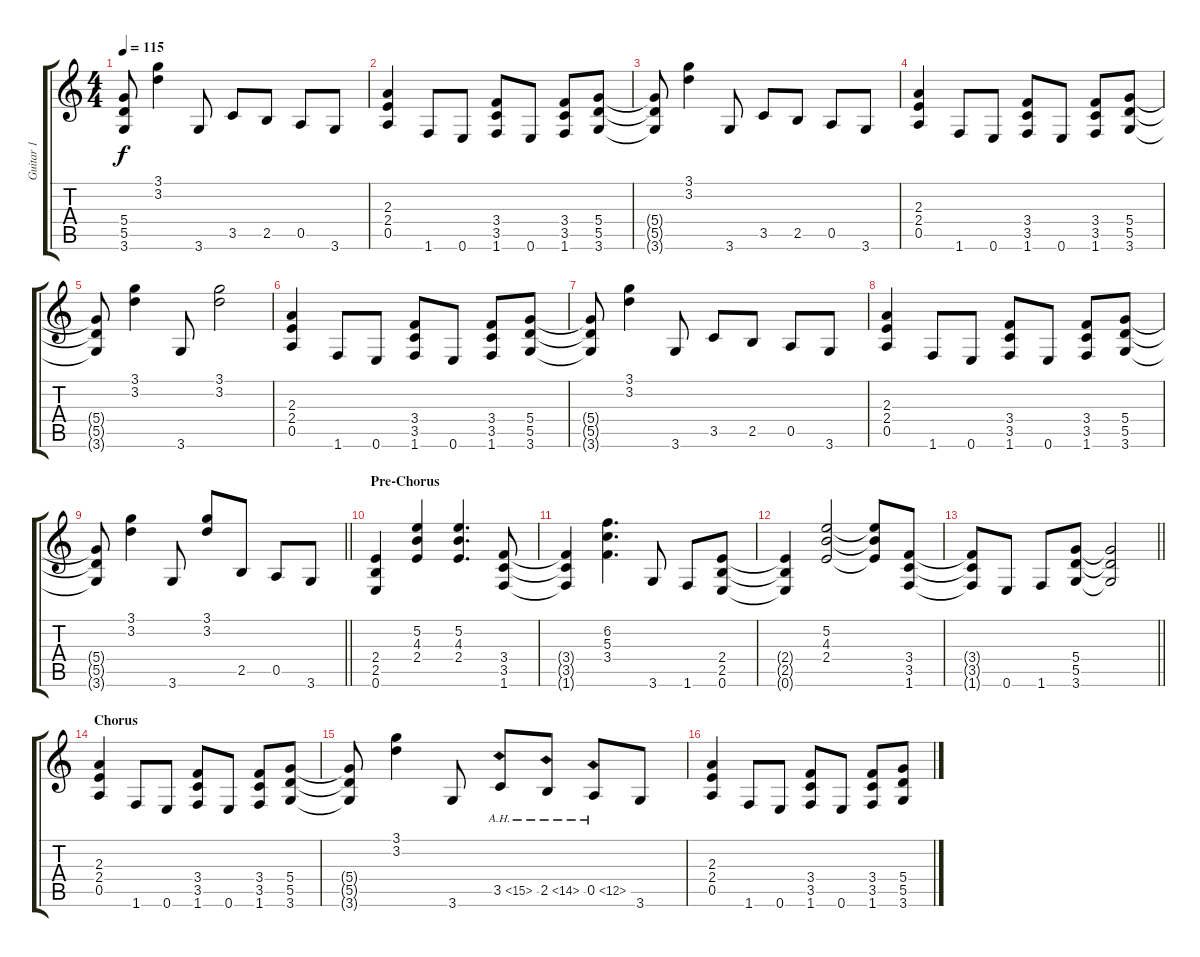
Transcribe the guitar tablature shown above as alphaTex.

\track ("Guitar 1" "Guitar 1") {instrument distortionguitar}
\staff {score tabs}
\tuning (E4 B3 G3 D3 A2 E2) {hide}
\ts (4 4)
\tempo 115
\clef g2
\ks c
(5.4{t} 5.5{t} 3.6{t}).8{dy f} (3.1 3.2).4 3.6.8 3.5.8 2.5.8 0.5.8 3.6.8 |
(2.3 2.4 0.5).4 1.6.8 0.6.8 (3.4 3.5 1.6).8 0.6.8 (3.4 3.5 1.6).8 (5.4 5.5 3.6).8 |
(5.4{t} 5.5{t} 3.6{t}).8 (3.1 3.2).4 3.6.8 3.5.8 2.5.8 0.5.8 3.6.8 |
(2.3 2.4 0.5).4 1.6.8 0.6.8 (3.4 3.5 1.6).8 0.6.8 (3.4 3.5 1.6).8 (5.4 5.5 3.6).8 |
(5.4{t} 5.5{t} 3.6{t}).8 (3.1 3.2).4 3.6.8 (3.1 3.2).2 |
(2.3 2.4 0.5).4 1.6.8 0.6.8 (3.4 3.5 1.6).8 0.6.8 (3.4 3.5 1.6).8 (5.4 5.5 3.6).8 |
(5.4{t} 5.5{t} 3.6{t}).8 (3.1 3.2).4 3.6.8 3.5.8 2.5.8 0.5.8 3.6.8 |
(2.3 2.4 0.5).4 1.6.8 0.6.8 (3.4 3.5 1.6).8 0.6.8 (3.4 3.5 1.6).8 (5.4 5.5 3.6).8 |
\barLineRight lightlight
(5.4{t} 5.5{t} 3.6{t}).8 (3.1 3.2).4 3.6.8 (3.1 3.2).8 2.5.8 0.5.8 3.6.8 |
\section ("" "Pre-Chorus")
(2.4 2.5 0.6).4 (5.2 4.3 2.4).4 (5.2 4.3 2.4).4{d} (3.4 3.5 1.6).8 |
(3.4{t} 3.5{t} 1.6{t}).4 (6.2 5.3 3.4).4{d} 3.6.8 1.6.8 (2.4 2.5 0.6).8 |
(2.4{t} 2.5{t} 0.6{t}).4 (5.2 4.3 2.4).2 (5.2{t} 4.3{t} 2.4{t}).8 (3.4 3.5 1.6).8 |
\barLineRight lightlight
(3.4{t} 3.5{t} 1.6{t}).8 0.6.8 1.6.8 (5.4 5.5 3.6).8 (5.4{t} 5.5{t} 3.6{t}).2 |
\section ("" "Chorus")
(2.3 2.4 0.5).4 1.6.8 0.6.8 (3.4 3.5 1.6).8 0.6.8 (3.4 3.5 1.6).8 (5.4 5.5 3.6).8 |
(5.4{t} 5.5{t} 3.6{t}).8 (3.1 3.2).4 3.6.8 3.5{ah 12}.8 2.5{ah 12}.8 0.5{ah 12}.8 3.6.8 |
(2.3 2.4 0.5).4 1.6.8 0.6.8 (3.4 3.5 1.6).8 0.6.8 (3.4 3.5 1.6).8 (5.4 5.5 3.6).8
